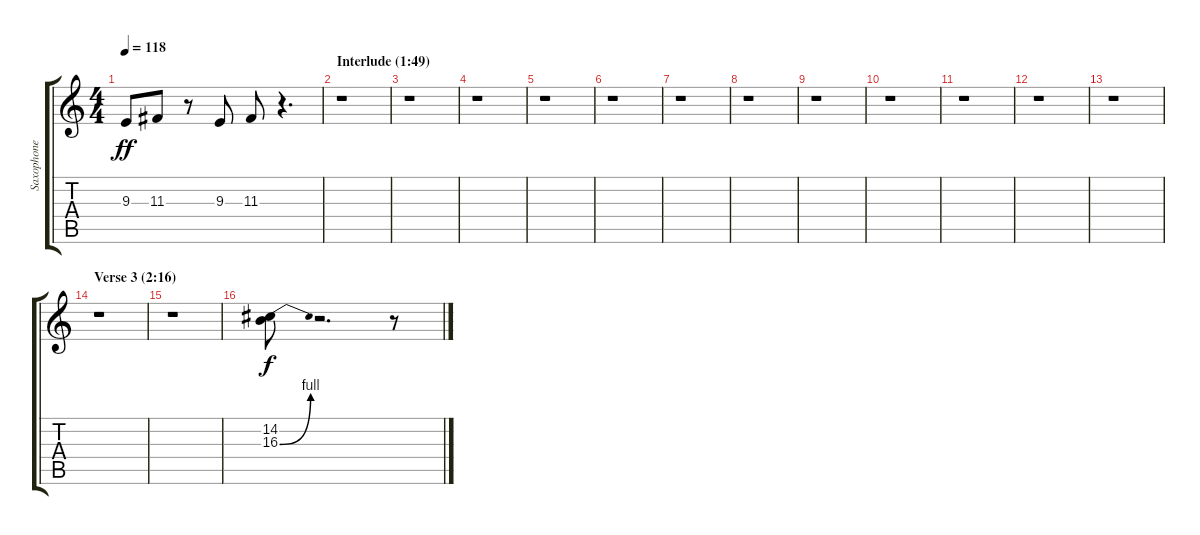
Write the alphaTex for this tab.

\track ("Saxophone" "Saxophone") {instrument tenorsax}
\staff {score tabs}
\tuning (E4 B3 G3 D3 A2 E2) {hide}
\ts (4 4)
\tempo 118
\clef g2
\ks c
9.3.8{dy ff} 11.3.8 r.8 9.3.8 11.3.8 r.4{d} |
\section ("" "Interlude (1:49)")
r.1 |
r.1 |
r.1 |
r.1 |
r.1 |
r.1 |
r.1 |
r.1 |
r.1 |
r.1 |
r.1 |
r.1 |
\section ("" "Verse 3 (2:16)")
r.1 |
r.1 |
(14.2 16.3{be (bend 0 0 60 4)}).8{dy f} r.2{d} r.8
